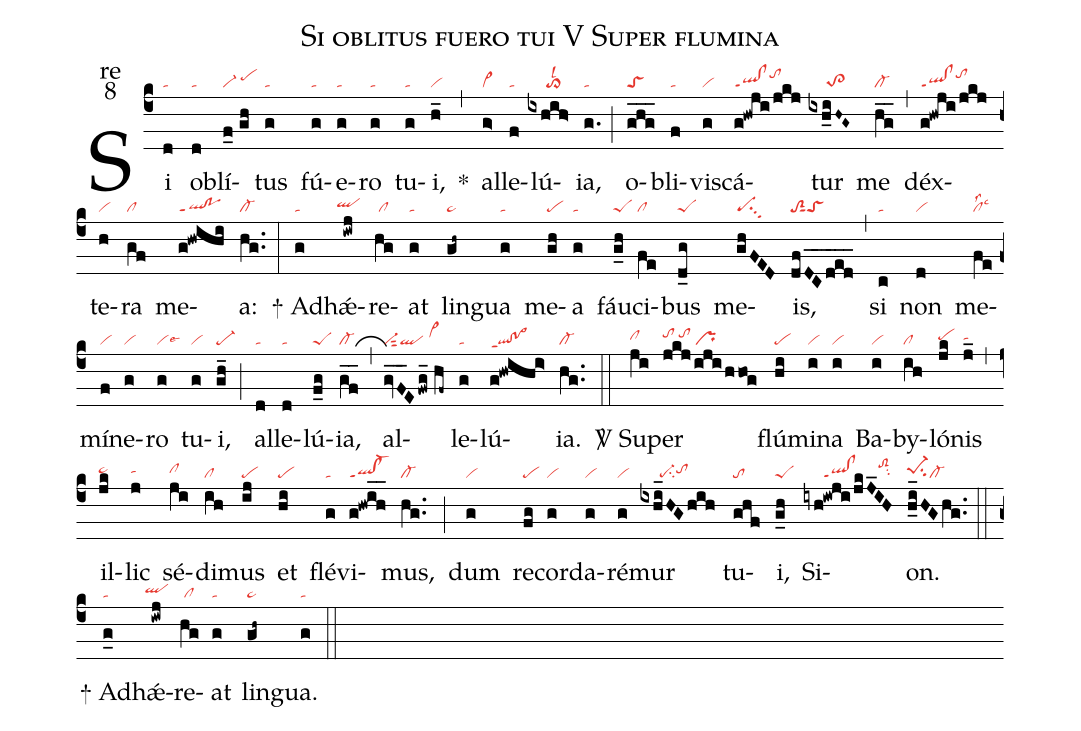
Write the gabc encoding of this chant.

name:Si oblitus fuero tui V Super flumina;
office-part:re;
mode:8;
nabc-lines:1;
%%
(c4) Si(d|ta) ob(d|ta)lí(f_0//gh|vi-/pehi)tus(g|ta) fú(g|ta)e(g|ta)ro(g|ta) tu(g|ta)i,(h_|vi) <sp>*</sp>(,)
al(g>|vi>)le(f|ta)lú(ixhih>|//////to>lsl2)ia,(g.|ta) (;)
o(ghg___|toS)bli(f|ta)vis(g|vi)cá(g!hwji/jkj|ql!clppt1tohj)tur(ixh_iH~G~|/////to>2) me(hg__|cl-) (,)
déx(g!hwji/jkj|ql!clppt1tohj)te(h|vi)ra(gf|cl) me(g!hwihi|ql!poppt1)a:(hg..|cl-) (:)

<sp>+</sp> Ad(g|ta)hǽ(iwj|``qlhh)re(hg|/cl)at(g|ta)
lin(gh~|pe~)gua(g|ta) me(gh|pe)a(g|ta) fáu(g_h|peS)ci(fe|cl)bus(d_g|peS)
me(ghFED|pesu3)is,(dfDC__ded___|toS2sut1toS) (,)
si(c|ta) non(d|vi) me(fe|cllss2lsc3)mí(f|vi)ne(g|vi)ro(g|vilse6) tu(g|vi)i,(gh_|pe-) (;)
al(d|ta)le(d|ta)lú(f_g|peS)ia,(gf__|cl-) (,_)
al(gvF__E/fwg_//hf~|vi-sut2ql/vi>hi)le(g|ta)lú(g!hwihi>|ql!po>ppt1)ia.(hg..|cl-) (::)

<sp>V/</sp> Su(ji|clhh)per(jkj/iji/hhog|tohi/tohi/pr) flú(hi|pe)mi(i|vi)na(i|vi)
Ba(i|vi)by(ih|cl)ló(jk|pehh)nis(j_|tahh) (,)
il(jk|pe~hh)lic(j|tahh) sé(ji|clhh)di(ih|cl)mus(ij|pe) et(hi|pe)
flé(g|ta)vi(g!hwih__|ql!cl-ppt1)mus,(hg..|cl-) (;)
dum(g|vi) re(fg|pe)cor(g|vi)da(g|vi)ré(g|vi)mur(ixhi_HGhih|//////pe-su2tohh) tu(ghf|to)i,(g_h|peS)
Si(iyh!iwji/jkJ_IH|//////ql!clppt1//////toS2hjsu2)on.(h_i_HGhg..|pe-1hhsu2cl-) (::)

<sp>+</sp> Ad(g_0|ta)hǽ(iwj|``qlhh)re(hg|/cl)at(g|ta) lin(gh~|pe~)gua.(g|ta) (::)
